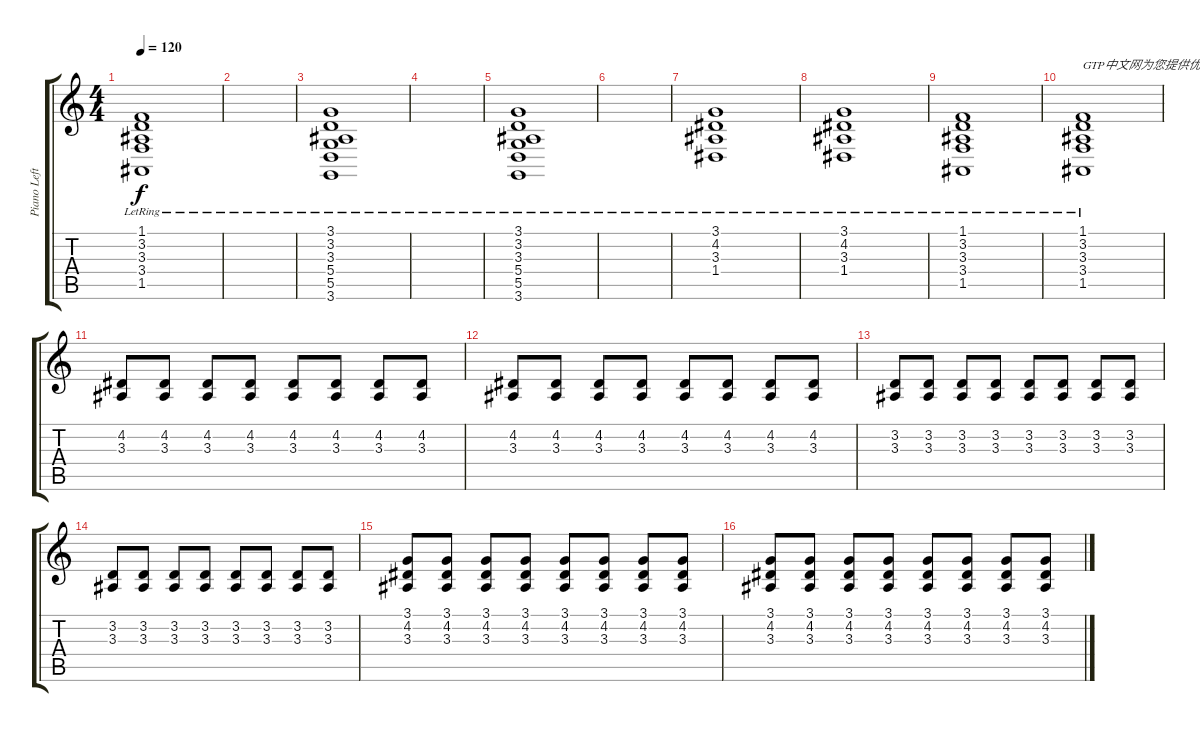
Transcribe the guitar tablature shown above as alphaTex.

\track ("Piano Left" "Piano Left") {instrument acousticgrandpiano}
\staff {score tabs}
\tuning (E4 B3 G3 D3 A2 E2) {hide}
\ts (4 4)
\tempo 120
\clef g2
\ks c
(1.1 3.2 3.3 3.4 1.5{lr}).1{dy f} |
|
(3.1{lr} 3.2{lr} 3.3{lr} 5.4{lr} 5.5{lr} 3.6{lr}).1 |
|
(3.1 3.2 3.3{lr} 5.4 5.5 3.6).1 |
|
(3.1 4.2 3.3 1.4{lr}).1 |
(3.1 4.2 3.3 1.4{lr}).1 |
(1.1{lr} 3.2{lr} 3.3{lr} 3.4{lr} 1.5{lr}).1 |
(1.1{lr} 3.2{lr} 3.3{lr} 3.4{lr} 1.5{lr}).1{txt "GTP中文网为您提供优秀的谱子"} |
(4.2 3.3).8 (4.2 3.3).8 (4.2 3.3).8 (4.2 3.3).8 (4.2 3.3).8 (4.2 3.3).8 (4.2 3.3).8 (4.2 3.3).8 |
(4.2 3.3).8 (4.2 3.3).8 (4.2 3.3).8 (4.2 3.3).8 (4.2 3.3).8 (4.2 3.3).8 (4.2 3.3).8 (4.2 3.3).8 |
(3.2 3.3).8 (3.2 3.3).8 (3.2 3.3).8 (3.2 3.3).8 (3.2 3.3).8 (3.2 3.3).8 (3.2 3.3).8 (3.2 3.3).8 |
(3.2 3.3).8 (3.2 3.3).8 (3.2 3.3).8 (3.2 3.3).8 (3.2 3.3).8 (3.2 3.3).8 (3.2 3.3).8 (3.2 3.3).8 |
(3.1 4.2 3.3).8 (3.1 4.2 3.3).8 (3.1 4.2 3.3).8 (3.1 4.2 3.3).8 (3.1 4.2 3.3).8 (3.1 4.2 3.3).8 (3.1 4.2 3.3).8 (3.1 4.2 3.3).8 |
(3.1 4.2 3.3).8 (3.1 4.2 3.3).8 (3.1 4.2 3.3).8 (3.1 4.2 3.3).8 (3.1 4.2 3.3).8 (3.1 4.2 3.3).8 (3.1 4.2 3.3).8 (3.1 4.2 3.3).8
